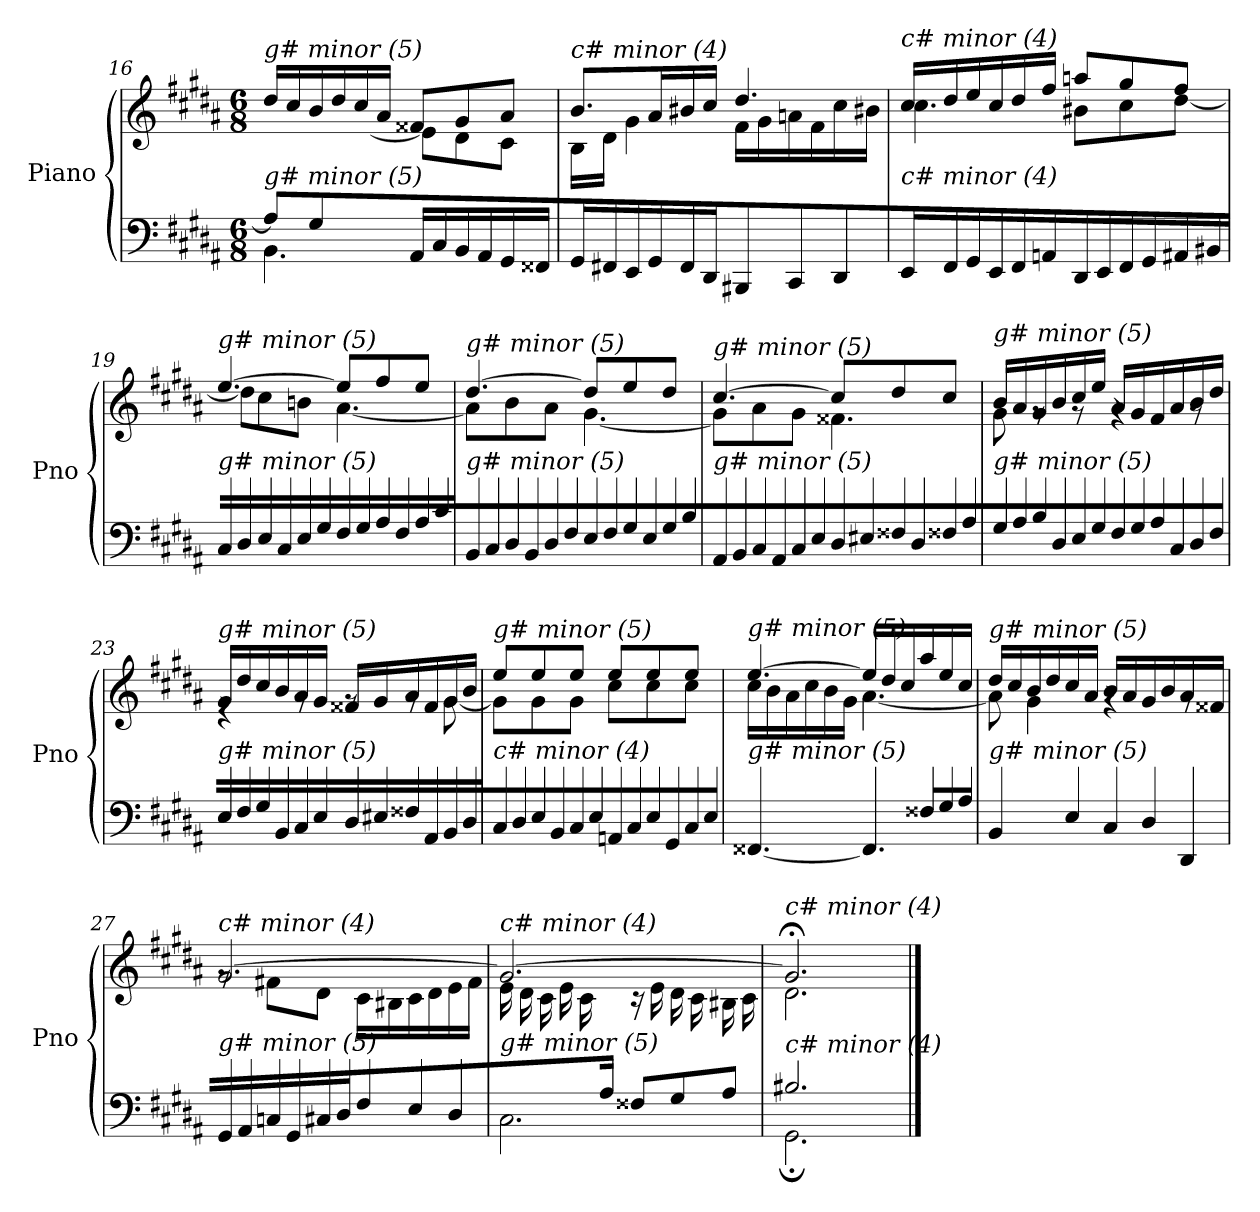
**kern	**kern
*part1	*part1
*staff2	*staff1
*I"Piano	*
*I'Pno	*
*clefF4	*clefG2
*k[f#c#g#d#a#]	*k[f#c#g#d#a#]
*M6/8	*M6/8
=16	=16
*^	*^
!	!	!LO:TX:i:t=g# minor (5)	!
!LO:TX:i:t=g# minor (5)	!	!	!
8A#/L]	4.BB\	16dd#/LL	4ryy
.	.	16cc#/	.
8G#/	.	16b/	.
.	.	16dd#/	.
2ryy	.	16cc#/	[8e\J
.	.	16a#/JJ	.
.	16AA#/LL	8f##X/L	8e\L]
.	16C#/	.	.
.	16BB/	8g#/	8d#\
.	16AA#/	.	.
.	16GG#/	8a#/J	8c#\J
.	16FF##X/JJ	.	.
!!LO:LB:g=z	!!
=17	=17	=17	=17
!	!	!LO:TX:i:t=c# minor (4)	!
!LO:TX:i:t=c# minor (4)	!	!	!
*v	*v	*	*
16GG#/LL	8.b/L	16B\LL
16FF#X/	.	16d#\JJ
16EE/	.	4g#\
16GG#/	16a#/L	.
16FF#/	16b#X/	.
16DD#/JJ	16cc#/JJ	.
8BBB#X/L	4.dd#/	16f#\LL
.	.	16g#\
8CC#/	.	16an\
.	.	16f#\
8DD#/J	.	16cc#\
.	.	16b#X\JJ
=18	=18	=18
!	!LO:TX:i:t=c# minor (4)	!
!LO:TX:i:t=c# minor (4)	!	!
16EE/LL	16cc#/LL	4.cc#\
16FF#/	16dd#/	.
16GG#/	16ee/	.
16EE/	16cc#/	.
16FF#/	16dd#/	.
16AAn/JJ	16ff#/JJ	.
16DD#/LL	8aan/L	8b#X\L
16EE/	.	.
16FF#/	8gg#/	8cc#\
16GG#/	.	.
16AA#X/	8ff#/J	[8dd#\J
16BB#X/JJ	.	.
=19	=19	=19
!	!LO:TX:i:t=g# minor (5)	!
!LO:TX:i:t=g# minor (5)	!	!
16C#\LL	[4.ee/	8dd#\L]
16D#\	.	.
16E\	.	8cc#\
16C#\	.	.
16E\	.	8bn\J
16G#\JJ	.	.
16F#\LL	8ee/L]	[4.a#\
16G#\	.	.
16A#\	8ff#/	.
16F#\	.	.
16A#\	8ee/J	.
16c#\JJ	.	.
!!LO:LB:g=z	!!
=20	=20	=20
!	!LO:TX:i:t=g# minor (5)	!
!LO:TX:i:t=g# minor (5)	!	!
16BB\LL	[4.dd#/	8a#\L]
16C#\	.	.
16D#\	.	8b\
16BB\	.	.
16D#\	.	8a#\J
16F#\JJ	.	.
16E\LL	8dd#/L]	[4.g#\
16F#\	.	.
16G#\	8ee/	.
16E\	.	.
16G#\	8dd#/J	.
16B\JJ	.	.
=21	=21	=21
!	!LO:TX:i:t=g# minor (5)	!
!LO:TX:i:t=g# minor (5)	!	!
16AA#/LL	[4.cc#/	8g#\L]
16BB/	.	.
16C#/	.	8a#\
16AA#/	.	.
16C#/	.	8g#\J
16E/JJ	.	.
16D#\LL	8cc#/L]	4.f##X\
16E#X\	.	.
16F##X\	8dd#/	.
16D#\	.	.
16F##X\	8cc#/J	.
16A#\JJ	.	.
=22	=22	=22
!	!LO:TX:i:t=g# minor (5)	!
!LO:TX:i:t=g# minor (5)	!	!
16G#\LL	16b/LL	8g#\
16A#\	16a#/	.
16B\	16g#/	8rg
16D#\	16b/	.
16E\	16cc#/	8rg
16G#\JJ	16ee/JJ	.
16F#\LL	16a#/LL	4rg
16G#\	16g#/	.
16A#\	16f#/	.
16C#\	16a#/	.
16D#\	16b/	8rg
16F#\JJ	16dd#/JJ	.
!!LO:LB:g=z	!!
=23	=23	=23
!	!LO:TX:i:t=g# minor (5)	!
!LO:TX:i:t=g# minor (5)	!	!
16E\LL	16g#/LL	4re
16F#\	16dd#/	.
16G#\	16cc#/	.
16BB\	16b/	.
16C#\	16a#/	8rg
16E\JJ	16g#/JJ	.
16D#/LL	16f##X/LL	8rg
16E#X/	16g#/	.
16F##X/	16a#/	8rg
16AA#/	16f##/	.
16BB/	16g#/	[8g#\
16D#/JJ	16b/JJ	.
=24	=24	=24
!	!LO:TX:i:t=g# minor (5)	!
!LO:TX:i:t=c# minor (4)	!	!
16C#/LL	8ee/L	8g#\L]
16D#/	.	.
16E/	8ee/	8g#\
16BB/	.	.
16C#/	8ee/J	8g#\J
16E/JJ	.	.
16AAn/LL	8ee/L	8cc#\L
16C#/	.	.
16E/	8ee/	8cc#\
16GG#/	.	.
16C#/	8ee/J	8cc#\J
16E/JJ	.	.
=25	=25	=25
!	!LO:TX:i:t=g# minor (5)	!
!LO:TX:i:t=g# minor (5)	!	!
[4.FF##X/	[4.ee/	16cc#\LL
.	.	16b\
.	.	16a#\
.	.	16cc#\
.	.	16b\
.	.	16g#\JJ
8.FF##\L]	16ee/LL]	[4.a#\
.	16dd#/	.
.	16cc#/	.
16F##X\L	16aa#/	.
16G#\	16ee/	.
16A#\JJ	16cc#/JJ	.
!!LO:LB:g=z	!!
=26	=26	=26
!	!LO:TX:i:t=g# minor (5)	!
!LO:TX:i:t=g# minor (5)	!	!
4BB/	16dd#/LL	8a#\]
.	16cc#/	.
.	16b/	4g#\
.	16dd#/	.
8E\	16cc#/	.
.	16a#/JJ	.
8C#/L	16b/LL	4rg
.	16a#/	.
8D#/	16g#/	.
.	16b/	.
8DD#/J	16a#/	8rg
.	16f##X/JJ	.
=27	=27	=27
!	!LO:TX:i:t=c# minor (4)	!
!LO:TX:i:t=g# minor (5)	!	!
16GG#/LL	[2.g#/	8rg
16AA#/	.	.
16Cni/	.	8f#X\L
16GG#/	.	.
16C#i/	.	8d#\J
16D#/JJ	.	.
8F#\L	.	16c#\LL
.	.	16B#X\
8E\	.	16c#\
.	.	16d#\
8D#\J	.	16e\
.	.	16f#\JJ
=28	=28	=28
*^	*	*^
*	*^	*	*	*
!	!	!	!LO:TX:i:t=c# minor (4)	!	!
!LO:TX:i:t=g# minor (5)	!	!	!	!	!
4ryy	2.C#\	4.ryy	2.g#/_	16e\LL	4.ryy
.	.	.	.	16d#\	.
.	.	.	.	16c#\	.
.	.	.	.	16e\	.
16ryy	.	.	.	16c#\	.
16A#/JJ	.	.	.	16ryy	.
4.ryy	.	8F##X/L	.	16r	4.ryy
.	.	.	.	16e\LL	.
.	.	8G#/	.	16d#\	.
.	.	.	.	16c#\	.
.	.	8A#/J	.	16B#X\	.
.	.	.	.	16c#\JJ	.
*	*v	*v	*	*	*
*	*	*	*v	*v
=29	=29	=29	=29
!	!	!LO:TX:i:t=c# minor (4)	!
!LO:TX:i:t=c# minor (4)	!	!	!
2.B#X/	2.GG#;\	2.g#;</]	2.d#\
*v	*v	*	*
*	*v	*v
==	==
*-	*-
